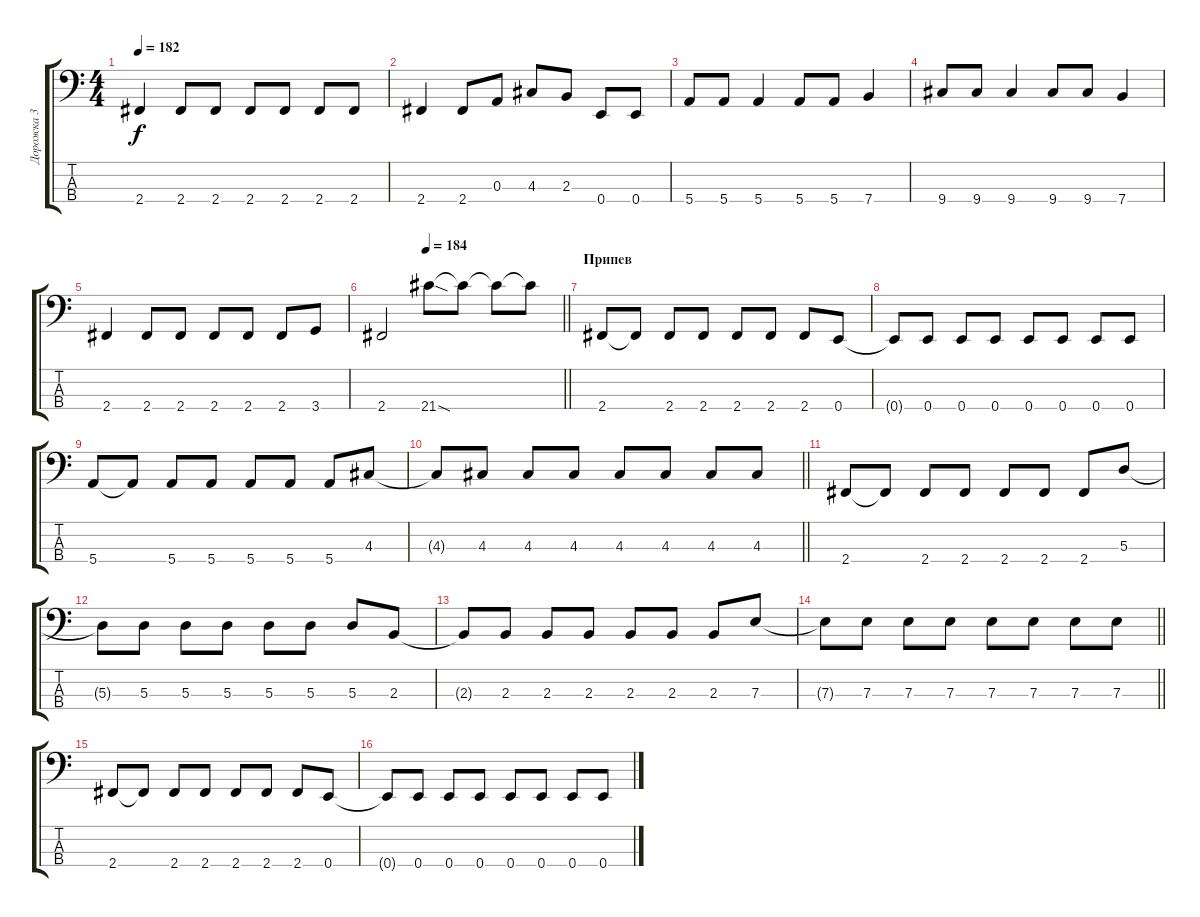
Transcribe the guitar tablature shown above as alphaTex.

\track ("Дорожка 3" "Дорожка 3") {instrument electricbassfinger}
\staff {score tabs}
\tuning (G2 D2 A1 E1) {hide}
\ts (4 4)
\tempo 182
\clef f4
\ks c
2.4.4{dy f} 2.4.8 2.4.8 2.4.8 2.4.8 2.4.8 2.4.8 |
2.4.4 2.4.8 0.3.8 4.3.8 2.3.8 0.4.8 0.4.8 |
5.4.8 5.4.8 5.4.4 5.4.8 5.4.8 7.4.4 |
9.4.8 9.4.8 9.4.4 9.4.8 9.4.8 7.4.4 |
2.4.4 2.4.8 2.4.8 2.4.8 2.4.8 2.4.8 3.4.8 |
\tempo (184 0.25)
\barLineRight lightlight
2.4.2 21.4{sod}.8 21.4{t}.8 21.4{t}.8 21.4{t}.8 |
\section ("" "Припев")
2.4.8 2.4{t}.8 2.4.8 2.4.8 2.4.8 2.4.8 2.4.8 0.4.8 |
0.4{t}.8 0.4.8 0.4.8 0.4.8 0.4.8 0.4.8 0.4.8 0.4.8 |
5.4.8 5.4{t}.8 5.4.8 5.4.8 5.4.8 5.4.8 5.4.8 4.3.8 |
\barLineRight lightlight
4.3{t}.8 4.3.8 4.3.8 4.3.8 4.3.8 4.3.8 4.3.8 4.3.8 |
2.4.8 2.4{t}.8 2.4.8 2.4.8 2.4.8 2.4.8 2.4.8 5.3.8 |
5.3{t}.8 5.3.8 5.3.8 5.3.8 5.3.8 5.3.8 5.3.8 2.3.8 |
2.3{t}.8 2.3.8 2.3.8 2.3.8 2.3.8 2.3.8 2.3.8 7.3.8 |
\barLineRight lightlight
7.3{t}.8 7.3.8 7.3.8 7.3.8 7.3.8 7.3.8 7.3.8 7.3.8 |
2.4.8 2.4{t}.8 2.4.8 2.4.8 2.4.8 2.4.8 2.4.8 0.4.8 |
0.4{t}.8 0.4.8 0.4.8 0.4.8 0.4.8 0.4.8 0.4.8 0.4.8
